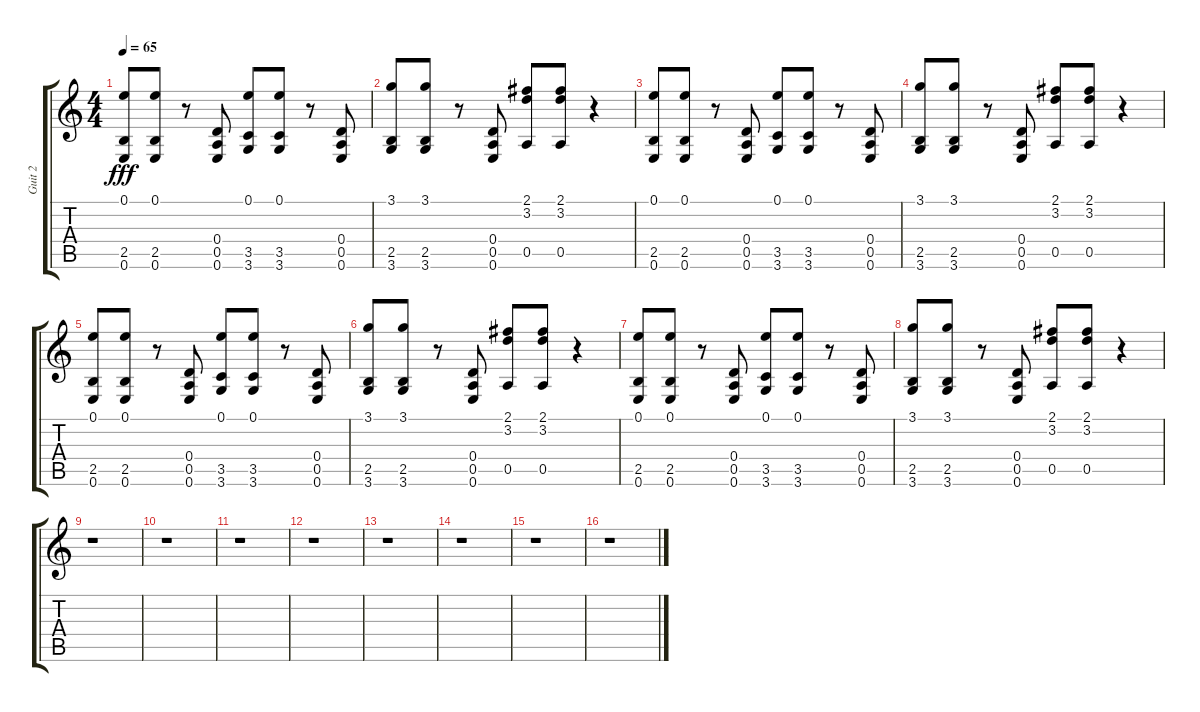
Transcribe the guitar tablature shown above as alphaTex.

\track ("Guit 2" "Guit 2") {instrument acousticguitarsteel}
\staff {score tabs}
\tuning (E4 B3 G3 D3 A2 E2) {hide}
\ts (4 4)
\tempo 65
\clef g2
\ks c
(0.1 2.5 0.6).8{dy fff} (0.1 2.5 0.6).8 r.8 (0.4 0.5 0.6).8 (0.1 3.5 3.6).8 (0.1 3.5 3.6).8 r.8 (0.4 0.5 0.6).8 |
(3.1 2.5 3.6).8 (3.1 2.5 3.6).8 r.8 (0.4 0.5 0.6).8 (2.1 3.2 0.5).8 (2.1 3.2 0.5).8 r.4 |
(0.1 2.5 0.6).8 (0.1 2.5 0.6).8 r.8 (0.4 0.5 0.6).8 (0.1 3.5 3.6).8 (0.1 3.5 3.6).8 r.8 (0.4 0.5 0.6).8 |
(3.1 2.5 3.6).8 (3.1 2.5 3.6).8 r.8 (0.4 0.5 0.6).8 (2.1 3.2 0.5).8 (2.1 3.2 0.5).8 r.4 |
(0.1 2.5 0.6).8 (0.1 2.5 0.6).8 r.8 (0.4 0.5 0.6).8 (0.1 3.5 3.6).8 (0.1 3.5 3.6).8 r.8 (0.4 0.5 0.6).8 |
(3.1 2.5 3.6).8 (3.1 2.5 3.6).8 r.8 (0.4 0.5 0.6).8 (2.1 3.2 0.5).8 (2.1 3.2 0.5).8 r.4 |
(0.1 2.5 0.6).8 (0.1 2.5 0.6).8 r.8 (0.4 0.5 0.6).8 (0.1 3.5 3.6).8 (0.1 3.5 3.6).8 r.8 (0.4 0.5 0.6).8 |
(3.1 2.5 3.6).8 (3.1 2.5 3.6).8 r.8 (0.4 0.5 0.6).8 (2.1 3.2 0.5).8 (2.1 3.2 0.5).8 r.4 |
r.1 |
r.1 |
r.1 |
r.1 |
r.1 |
r.1 |
r.1 |
r.1
